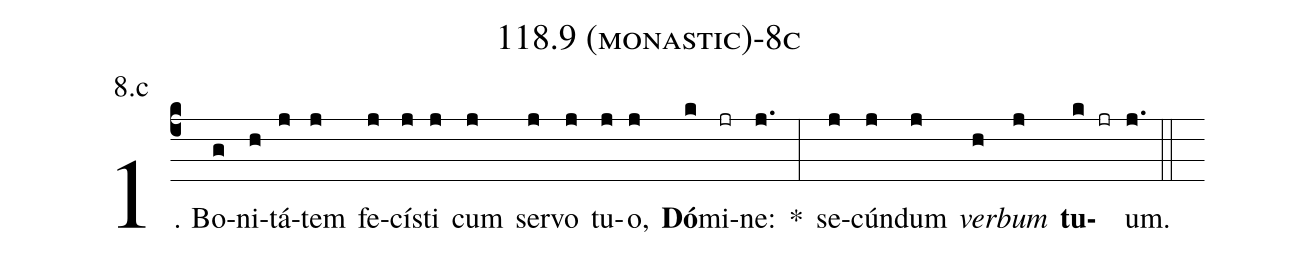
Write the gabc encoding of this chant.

name: 118.9 (monastic)-8c;
annotation: 8.c;
%%
(c4)1. Bo(g)ni(h)tá(j)tem(j) fe(j)cís(j)ti(j) cum(j) ser(j)vo(j) tu(j)o,(j) <b>Dó</b>(k)mi(jr)ne:(j.) *(:) se(j)cún(j)dum(j) <i>ver</i>(h)<i>bum</i>(j) <b>tu</b>(k jr)um.(j.) (::)
